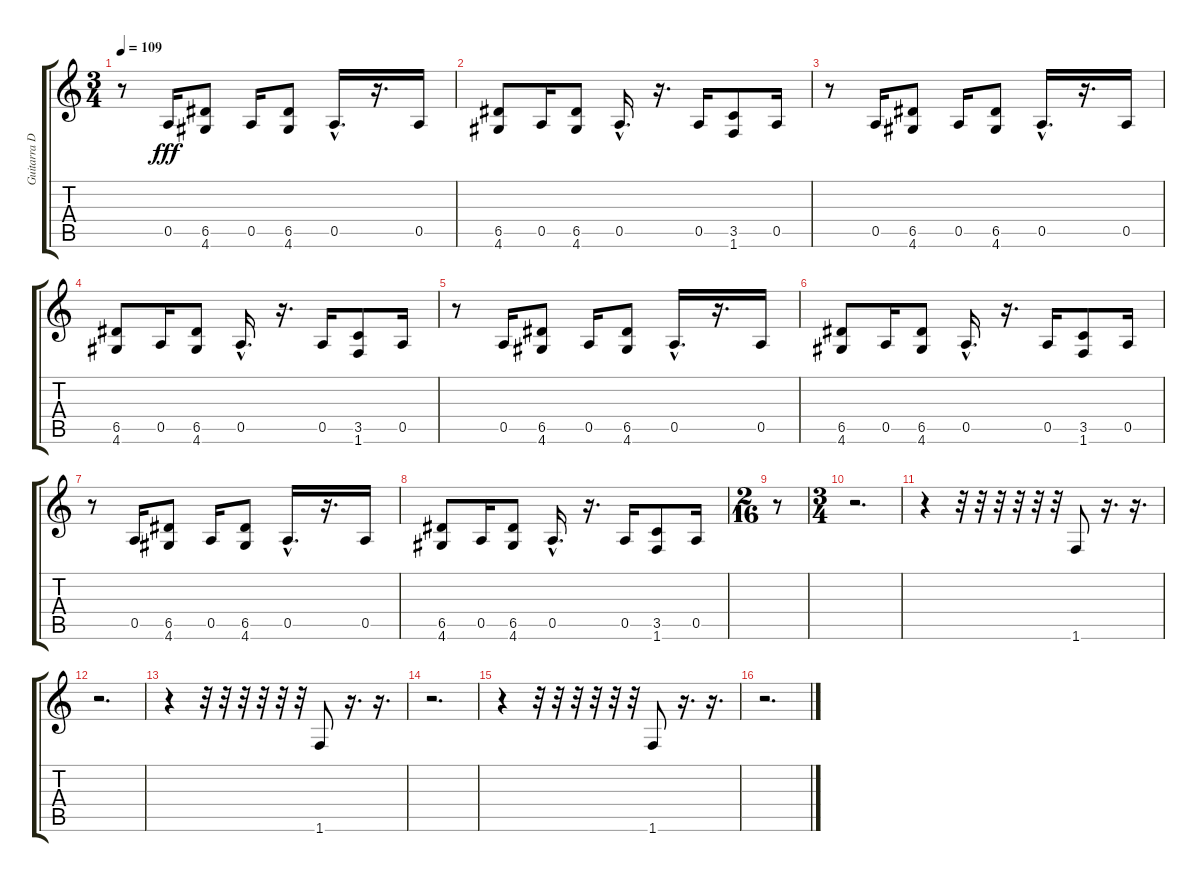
\track ("Guitarra Dist. 2" "Guitarra D") {instrument distortionguitar}
\staff {score tabs}
\tuning (E4 B3 G3 D3 A2 E2) {hide}
\ts (3 4)
\tempo 109
\clef g2
\ks c
r.8{dy fff} 0.5.16 (6.5 4.6).8 0.5.16 (6.5 4.6).8 0.5{hac}.16{d} r.16{d} 0.5.16 |
(6.5 4.6).8 0.5.16 (6.5 4.6).8 0.5{hac}.16{d} r.16{d} 0.5.16 (3.5 1.6).8 0.5.16 |
r.8 0.5.16 (6.5 4.6).8 0.5.16 (6.5 4.6).8 0.5{hac}.16{d} r.16{d} 0.5.16 |
(6.5 4.6).8 0.5.16 (6.5 4.6).8 0.5{hac}.16{d} r.16{d} 0.5.16 (3.5 1.6).8 0.5.16 |
r.8 0.5.16 (6.5 4.6).8 0.5.16 (6.5 4.6).8 0.5{hac}.16{d} r.16{d} 0.5.16 |
(6.5 4.6).8 0.5.16 (6.5 4.6).8 0.5{hac}.16{d} r.16{d} 0.5.16 (3.5 1.6).8 0.5.16 |
r.8 0.5.16 (6.5 4.6).8 0.5.16 (6.5 4.6).8 0.5{hac}.16{d} r.16{d} 0.5.16 |
(6.5 4.6).8 0.5.16 (6.5 4.6).8 0.5{hac}.16{d} r.16{d} 0.5.16 (3.5 1.6).8 0.5.16 |
\ts (2 16)
r.8 |
\ts (3 4)
r.2{d} |
r.4 r.32 r.32 r.32 r.32 r.32 r.32 1.6.8 r.16{d} r.16{d} |
r.2{d} |
r.4 r.32 r.32 r.32 r.32 r.32 r.32 1.6.8 r.16{d} r.16{d} |
r.2{d} |
r.4 r.32 r.32 r.32 r.32 r.32 r.32 1.6.8 r.16{d} r.16{d} |
r.2{d}
